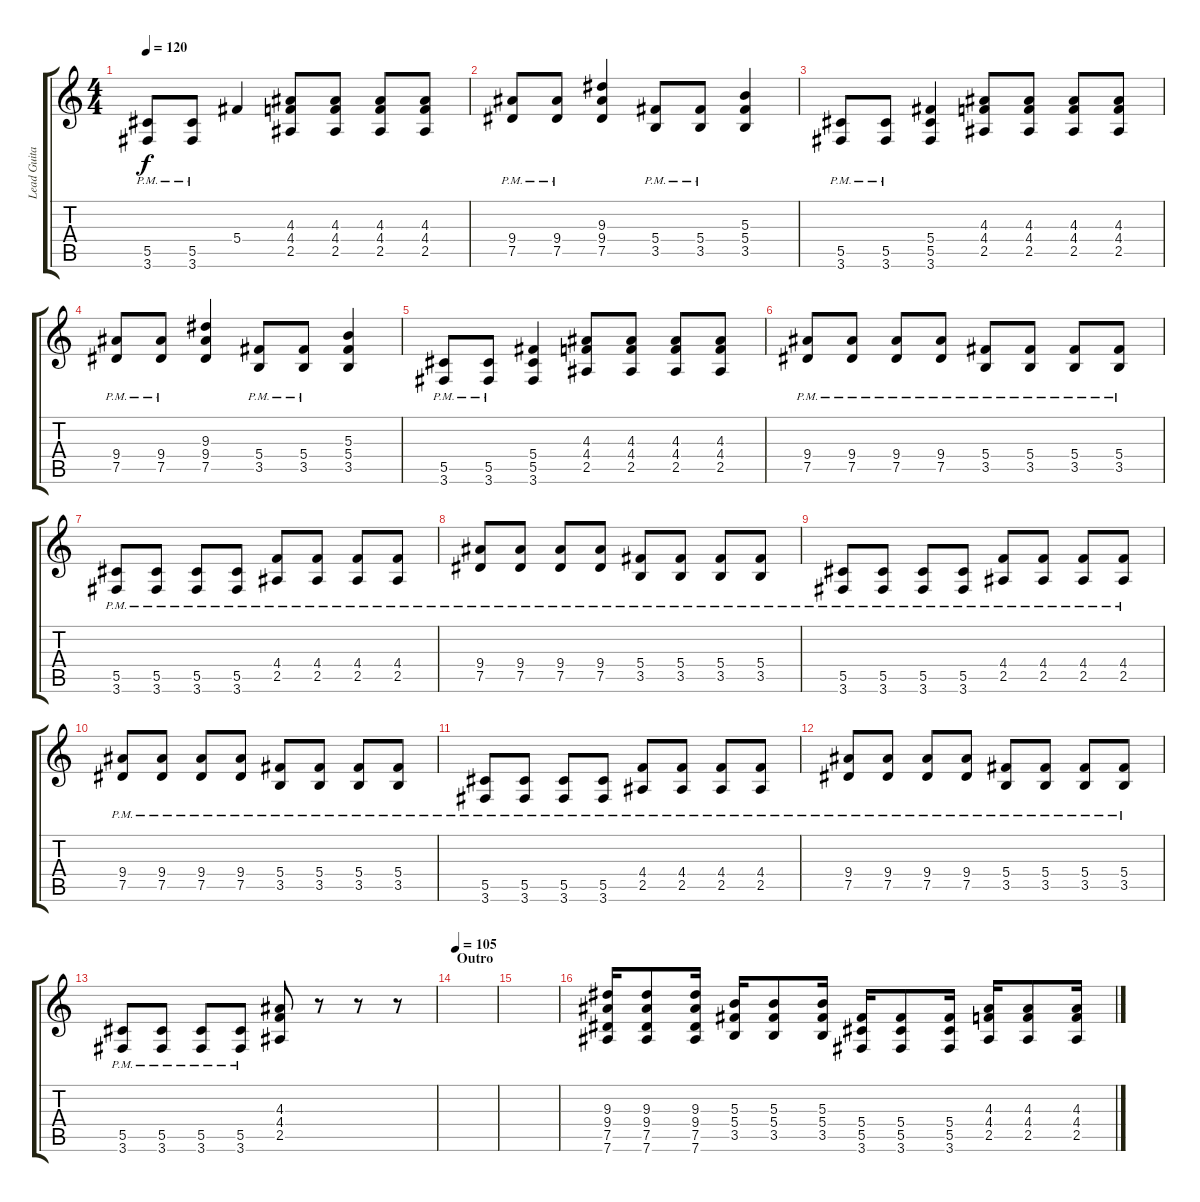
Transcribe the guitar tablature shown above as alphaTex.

\track ("Lead Guitar" "Lead Guita") {instrument distortionguitar}
\staff {score tabs}
\tuning (Eb4 Bb3 Gb3 Db3 Ab2 Eb2) {hide}
\ts (4 4)
\tempo 120
\clef g2
\ks c
(5.5{pm} 3.6{pm}).8{dy f} (5.5{pm} 3.6{pm}).8 5.4.4 (4.3 4.4 2.5).8 (4.3 4.4 2.5).8 (4.3 4.4 2.5).8 (4.3 4.4 2.5).8 |
(9.4{pm} 7.5{pm}).8 (9.4{pm} 7.5{pm}).8 (9.3 9.4 7.5).4 (5.4{pm} 3.5{pm}).8 (5.4{pm} 3.5{pm}).8 (5.3 5.4 3.5).4 |
(5.5{pm} 3.6{pm}).8 (5.5{pm} 3.6{pm}).8 (5.4 5.5 3.6).4 (4.3 4.4 2.5).8 (4.3 4.4 2.5).8 (4.3 4.4 2.5).8 (4.3 4.4 2.5).8 |
(9.4{pm} 7.5{pm}).8 (9.4{pm} 7.5{pm}).8 (9.3 9.4 7.5).4 (5.4{pm} 3.5{pm}).8 (5.4{pm} 3.5{pm}).8 (5.3 5.4 3.5).4 |
(5.5{pm} 3.6{pm}).8 (5.5{pm} 3.6{pm}).8 (5.4 5.5 3.6).4 (4.3 4.4 2.5).8 (4.3 4.4 2.5).8 (4.3 4.4 2.5).8 (4.3 4.4 2.5).8 |
(9.4{pm} 7.5{pm}).8 (9.4{pm} 7.5{pm}).8 (9.4{pm} 7.5{pm}).8 (9.4{pm} 7.5{pm}).8 (5.4{pm} 3.5{pm}).8 (5.4{pm} 3.5{pm}).8 (5.4{pm} 3.5{pm}).8 (5.4{pm} 3.5{pm}).8 |
(5.5{pm} 3.6{pm}).8 (5.5{pm} 3.6{pm}).8 (5.5{pm} 3.6{pm}).8 (5.5{pm} 3.6{pm}).8 (4.4{pm} 2.5{pm}).8 (4.4{pm} 2.5{pm}).8 (4.4{pm} 2.5{pm}).8 (4.4{pm} 2.5{pm}).8 |
(9.4{pm} 7.5{pm}).8 (9.4{pm} 7.5{pm}).8 (9.4{pm} 7.5{pm}).8 (9.4{pm} 7.5{pm}).8 (5.4{pm} 3.5{pm}).8 (5.4{pm} 3.5{pm}).8 (5.4{pm} 3.5{pm}).8 (5.4{pm} 3.5{pm}).8 |
(5.5{pm} 3.6{pm}).8 (5.5{pm} 3.6{pm}).8 (5.5{pm} 3.6{pm}).8 (5.5{pm} 3.6{pm}).8 (4.4{pm} 2.5{pm}).8 (4.4{pm} 2.5{pm}).8 (4.4{pm} 2.5{pm}).8 (4.4{pm} 2.5{pm}).8 |
(9.4{pm} 7.5{pm}).8 (9.4{pm} 7.5{pm}).8 (9.4{pm} 7.5{pm}).8 (9.4{pm} 7.5{pm}).8 (5.4{pm} 3.5{pm}).8 (5.4{pm} 3.5{pm}).8 (5.4{pm} 3.5{pm}).8 (5.4{pm} 3.5{pm}).8 |
(5.5{pm} 3.6{pm}).8 (5.5{pm} 3.6{pm}).8 (5.5{pm} 3.6{pm}).8 (5.5{pm} 3.6{pm}).8 (4.4{pm} 2.5{pm}).8 (4.4{pm} 2.5{pm}).8 (4.4{pm} 2.5{pm}).8 (4.4{pm} 2.5{pm}).8 |
(9.4{pm} 7.5{pm}).8 (9.4{pm} 7.5{pm}).8 (9.4{pm} 7.5{pm}).8 (9.4{pm} 7.5{pm}).8 (5.4{pm} 3.5{pm}).8 (5.4{pm} 3.5{pm}).8 (5.4{pm} 3.5{pm}).8 (5.4{pm} 3.5{pm}).8 |
(5.5{pm} 3.6{pm}).8 (5.5{pm} 3.6{pm}).8 (5.5{pm} 3.6{pm}).8 (5.5{pm} 3.6{pm}).8 (4.3 4.4 2.5).8 r.8 r.8 r.8 |
\section ("" "Outro")
\tempo 105
|
|
(9.3 9.4 7.5 7.6).16 (9.3 9.4 7.5 7.6).8 (9.3 9.4 7.5 7.6).16 (5.3 5.4 3.5).16 (5.3 5.4 3.5).8 (5.3 5.4 3.5).16 (5.4 5.5 3.6).16 (5.4 5.5 3.6).8 (5.4 5.5 3.6).16 (4.3 4.4 2.5).16 (4.3 4.4 2.5).8 (4.3 4.4 2.5).16
